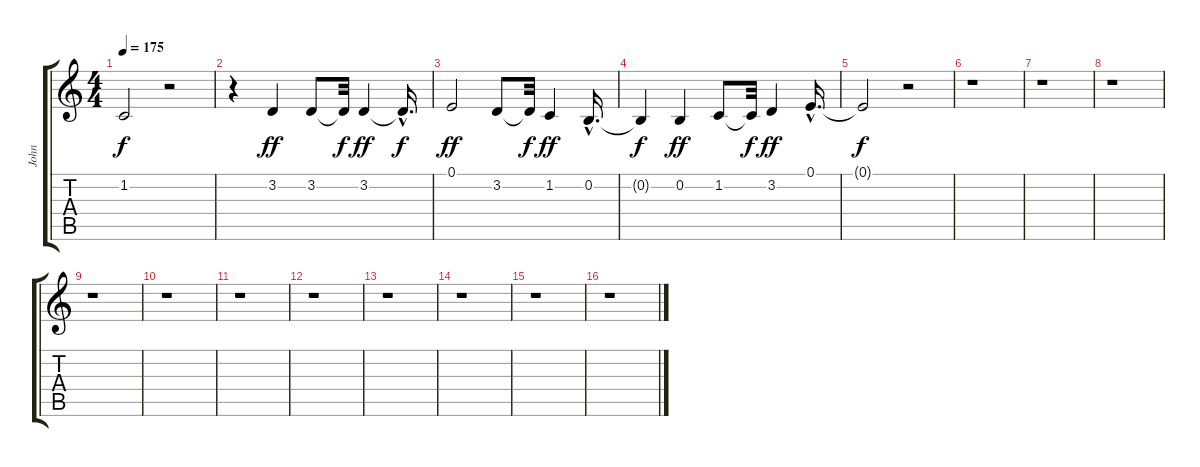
\track ("John" "John") {instrument synthvoice}
\staff {score tabs}
\tuning (E4 B3 G3 D3 A2 E2) {hide}
\ts (4 4)
\tempo 175
\clef g2
\ks c
1.2{t}.2{dy f} r.2 |
r.4 3.2.4{dy ff} 3.2.8 3.2{t}.32{dy f} 3.2.4{dy ff} 3.2{hac t}.16{d dy f} |
0.1.2{dy ff} 3.2.8 3.2{t}.32{dy f} 1.2.4{dy ff} 0.2{hac}.16{d} |
0.2{t}.4{dy f} 0.2.4{dy ff} 1.2.8 1.2{t}.32{dy f} 3.2.4{dy ff} 0.1{hac}.16{d} |
0.1{t}.2{dy f} r.2 |
r.1 |
r.1 |
r.1 |
r.1 |
r.1 |
r.1 |
r.1 |
r.1 |
r.1 |
r.1 |
r.1
